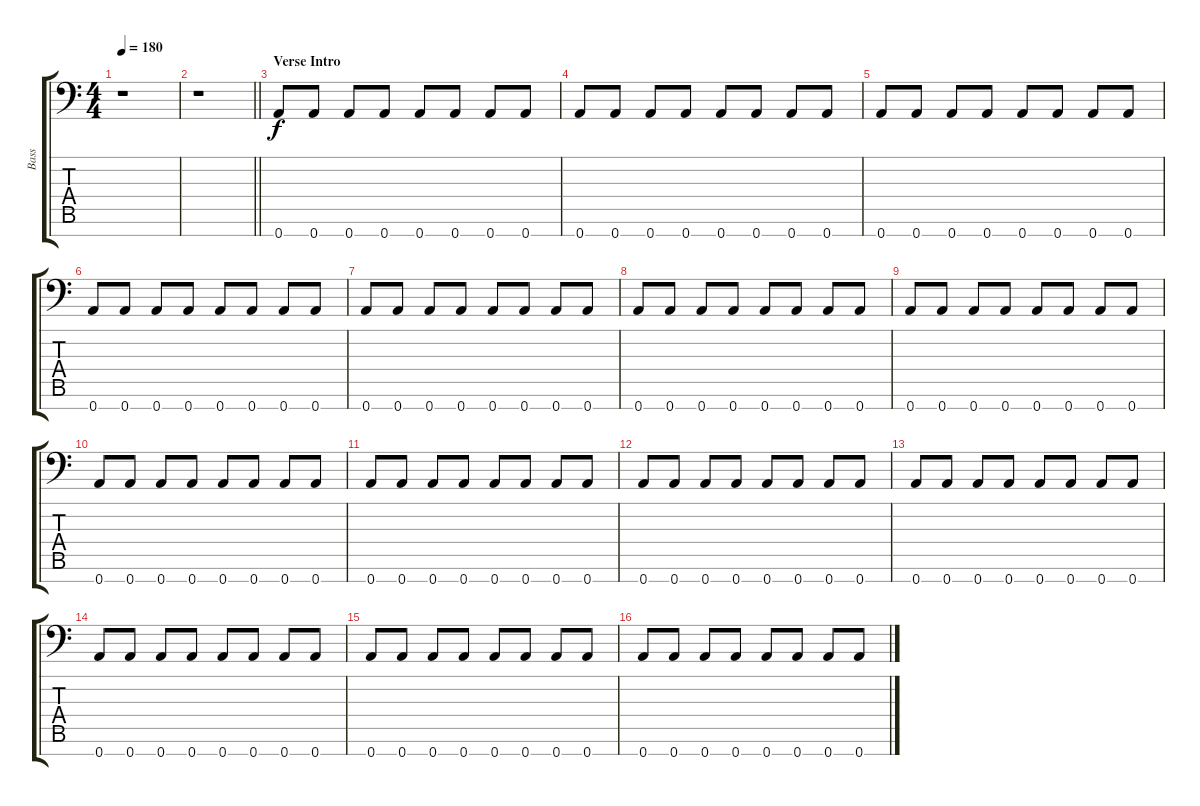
\track ("Bass" "Bass") {instrument electricbasspick}
\staff {score tabs}
\tuning (E4 B3 G3 D3 A2 E2 A1) {hide}
\ts (4 4)
\tempo 180
\clef f4
\ks c
r.1{dy f} |
\barLineRight lightlight
r.1 |
\section ("" "Verse Intro")
0.7.8 0.7.8 0.7.8 0.7.8 0.7.8 0.7.8 0.7.8 0.7.8 |
0.7.8 0.7.8 0.7.8 0.7.8 0.7.8 0.7.8 0.7.8 0.7.8 |
0.7.8 0.7.8 0.7.8 0.7.8 0.7.8 0.7.8 0.7.8 0.7.8 |
0.7.8 0.7.8 0.7.8 0.7.8 0.7.8 0.7.8 0.7.8 0.7.8 |
0.7.8 0.7.8 0.7.8 0.7.8 0.7.8 0.7.8 0.7.8 0.7.8 |
0.7.8 0.7.8 0.7.8 0.7.8 0.7.8 0.7.8 0.7.8 0.7.8 |
0.7.8 0.7.8 0.7.8 0.7.8 0.7.8 0.7.8 0.7.8 0.7.8 |
0.7.8 0.7.8 0.7.8 0.7.8 0.7.8 0.7.8 0.7.8 0.7.8 |
0.7.8 0.7.8 0.7.8 0.7.8 0.7.8 0.7.8 0.7.8 0.7.8 |
0.7.8 0.7.8 0.7.8 0.7.8 0.7.8 0.7.8 0.7.8 0.7.8 |
0.7.8 0.7.8 0.7.8 0.7.8 0.7.8 0.7.8 0.7.8 0.7.8 |
0.7.8 0.7.8 0.7.8 0.7.8 0.7.8 0.7.8 0.7.8 0.7.8 |
0.7.8 0.7.8 0.7.8 0.7.8 0.7.8 0.7.8 0.7.8 0.7.8 |
0.7.8 0.7.8 0.7.8 0.7.8 0.7.8 0.7.8 0.7.8 0.7.8
